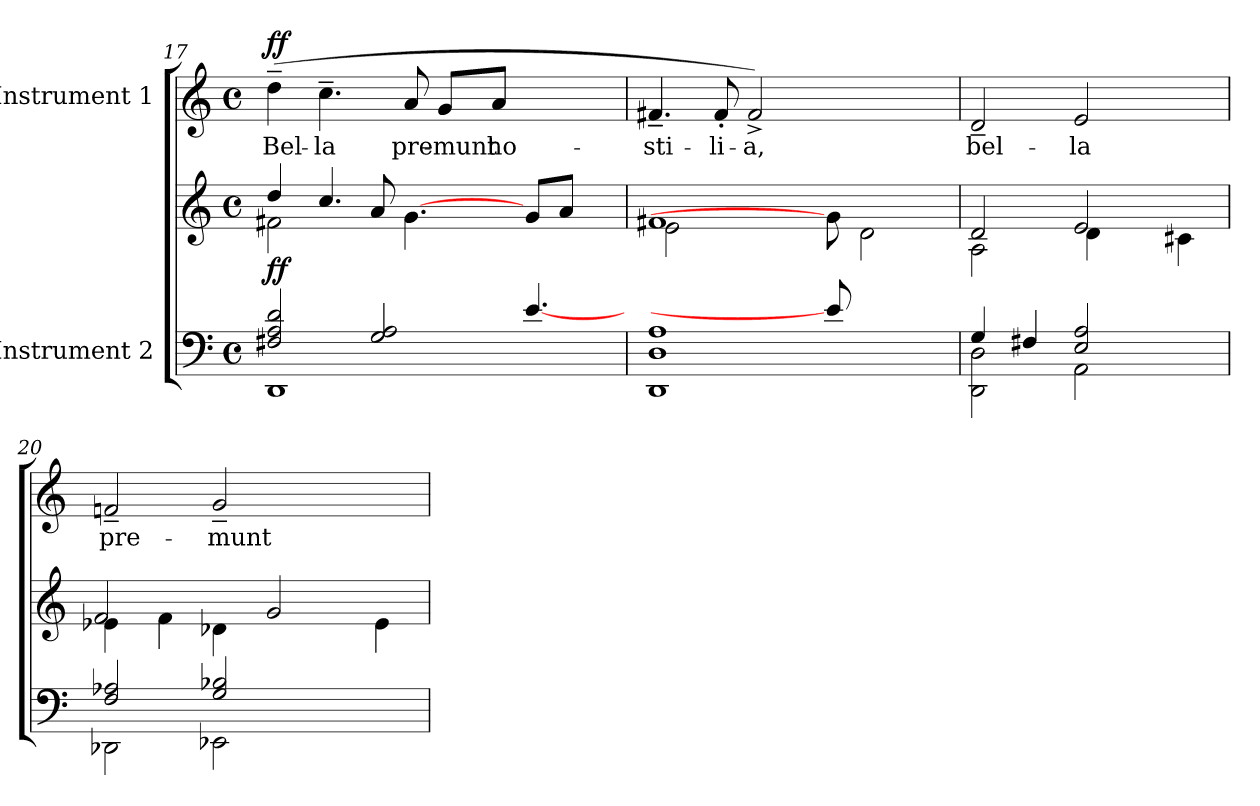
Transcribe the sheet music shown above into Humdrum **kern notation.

**kern	**kern	**dynam	**kern	**text	**dynam
*part2	*part2	*part2	*part1	*part1	*part1
*staff3	*staff2	*staff2/3	*staff1	*staff1	*staff1
*I"Instrument 2	*	*	*I"Instrument 1	*	*
*clefF4	*clefG2	*	*clefG2	*	*
*M4/4	*M4/4	*	*M4/4	*	*
*met(c)	*met(c)	*	*met(c)	*	*
=17	=17	=17	=17	=17	=17
*^	*^	*	*	*	*
!	!	!	!	!LO:DY:a=2	!	!LO:LY:b:cj	!LO:DY:b
2F#X/ 2d/ 2A/	1DD	4dd/	2f#X\	ff	(>4dd~>\	Bel-	ff
!	!	!	!	!	!	!LO:LY:b:cj	!
.	.	4.cc/	.	.	4.cc~>\	-la	.
2G/ 2A/	.	.	8a/	.	.	.	.
!	!	!	!	!	!	!LO:LY:b	!
.	.	[4.g\	8ryy	.	8a/	pre-	.
!	!	!	!	!	!	!LO:LY:b:cj	!
.	.	.	2ryy	.	8g/L	-munt	.
!	!	!	!	!	!	!LO:LY:b:cj	!
.	.	.	.	.	8a/J	ho-	.
[4.e/	4.ryy	8g/L	.	.	4.ryy	.	.
.	.	8a/J	.	.	.	.	.
.	.	8ryy	8ryy	.	.	.	.
*v	*v	*	*	*	*	*	*
=18	=18	=18	=18	=18	=18	=18
!	!	!	!	!	!LO:LY:b:cj	!
1D 1DD 1A	1f#X	2e\	.	4.f#X~</	-sti-	.
!	!	!	!	!	!LO:LY:b:cj	!
.	.	.	.	8f#'</	-li-	.
!	!	!	!	!	!LO:LY:b:cj	!
.	.	1ryy	.	2f#^</)	-a,	.
8e/]	8g\]	.	.	2ryy	.	.
2ryy	2d\	.	.	.	.	.
.	.	8ryy	.	8ryy	.	.
=19	=19	=19	=19	=19	=19	=19
*^	*	*	*	*	*	*
!	!	!	!	!	!	!LO:LY:b:cj	!
4G/	2DD\ 2D\	2A\	2d/	.	2d~</	bel-	.
4F#X/	.	.	.	.	.	.	.
!	!	!	!	!	!	!LO:LY:b:cj	!
2E/ 2A/	2AA\	2e/	4d\	.	2e/	-la	.
.	.	.	2ryy	.	.	.	.
4ryy	4ryy	4c#X\	.	.	4ryy	.	.
=20	=20	=20	=20	=20	=20	=20	=20
!	!	!	!	!	!	!LO:LY:b:cj	!
2F/ 2A-X/	2DD-X\	4e-X\	2f/	.	2fn~</	pre-	.
.	.	4f\	.	.	.	.	.
!	!	!	!	!	!	!LO:LY:b:cj	!
2B-X/ 2G/	2EE-X\	1ryy	4d-X\	.	2g~</	-munt	.
.	.	.	2g/	.	.	.	.
2ryy	2ryy	.	.	.	2ryy	.	.
.	.	.	4e-\	.	.	.	.
*v	*v	*	*	*	*	*	*
*	*v	*v	*	*	*	*
=	=	=	=	=	=
*-	*-	*-	*-	*-	*-
